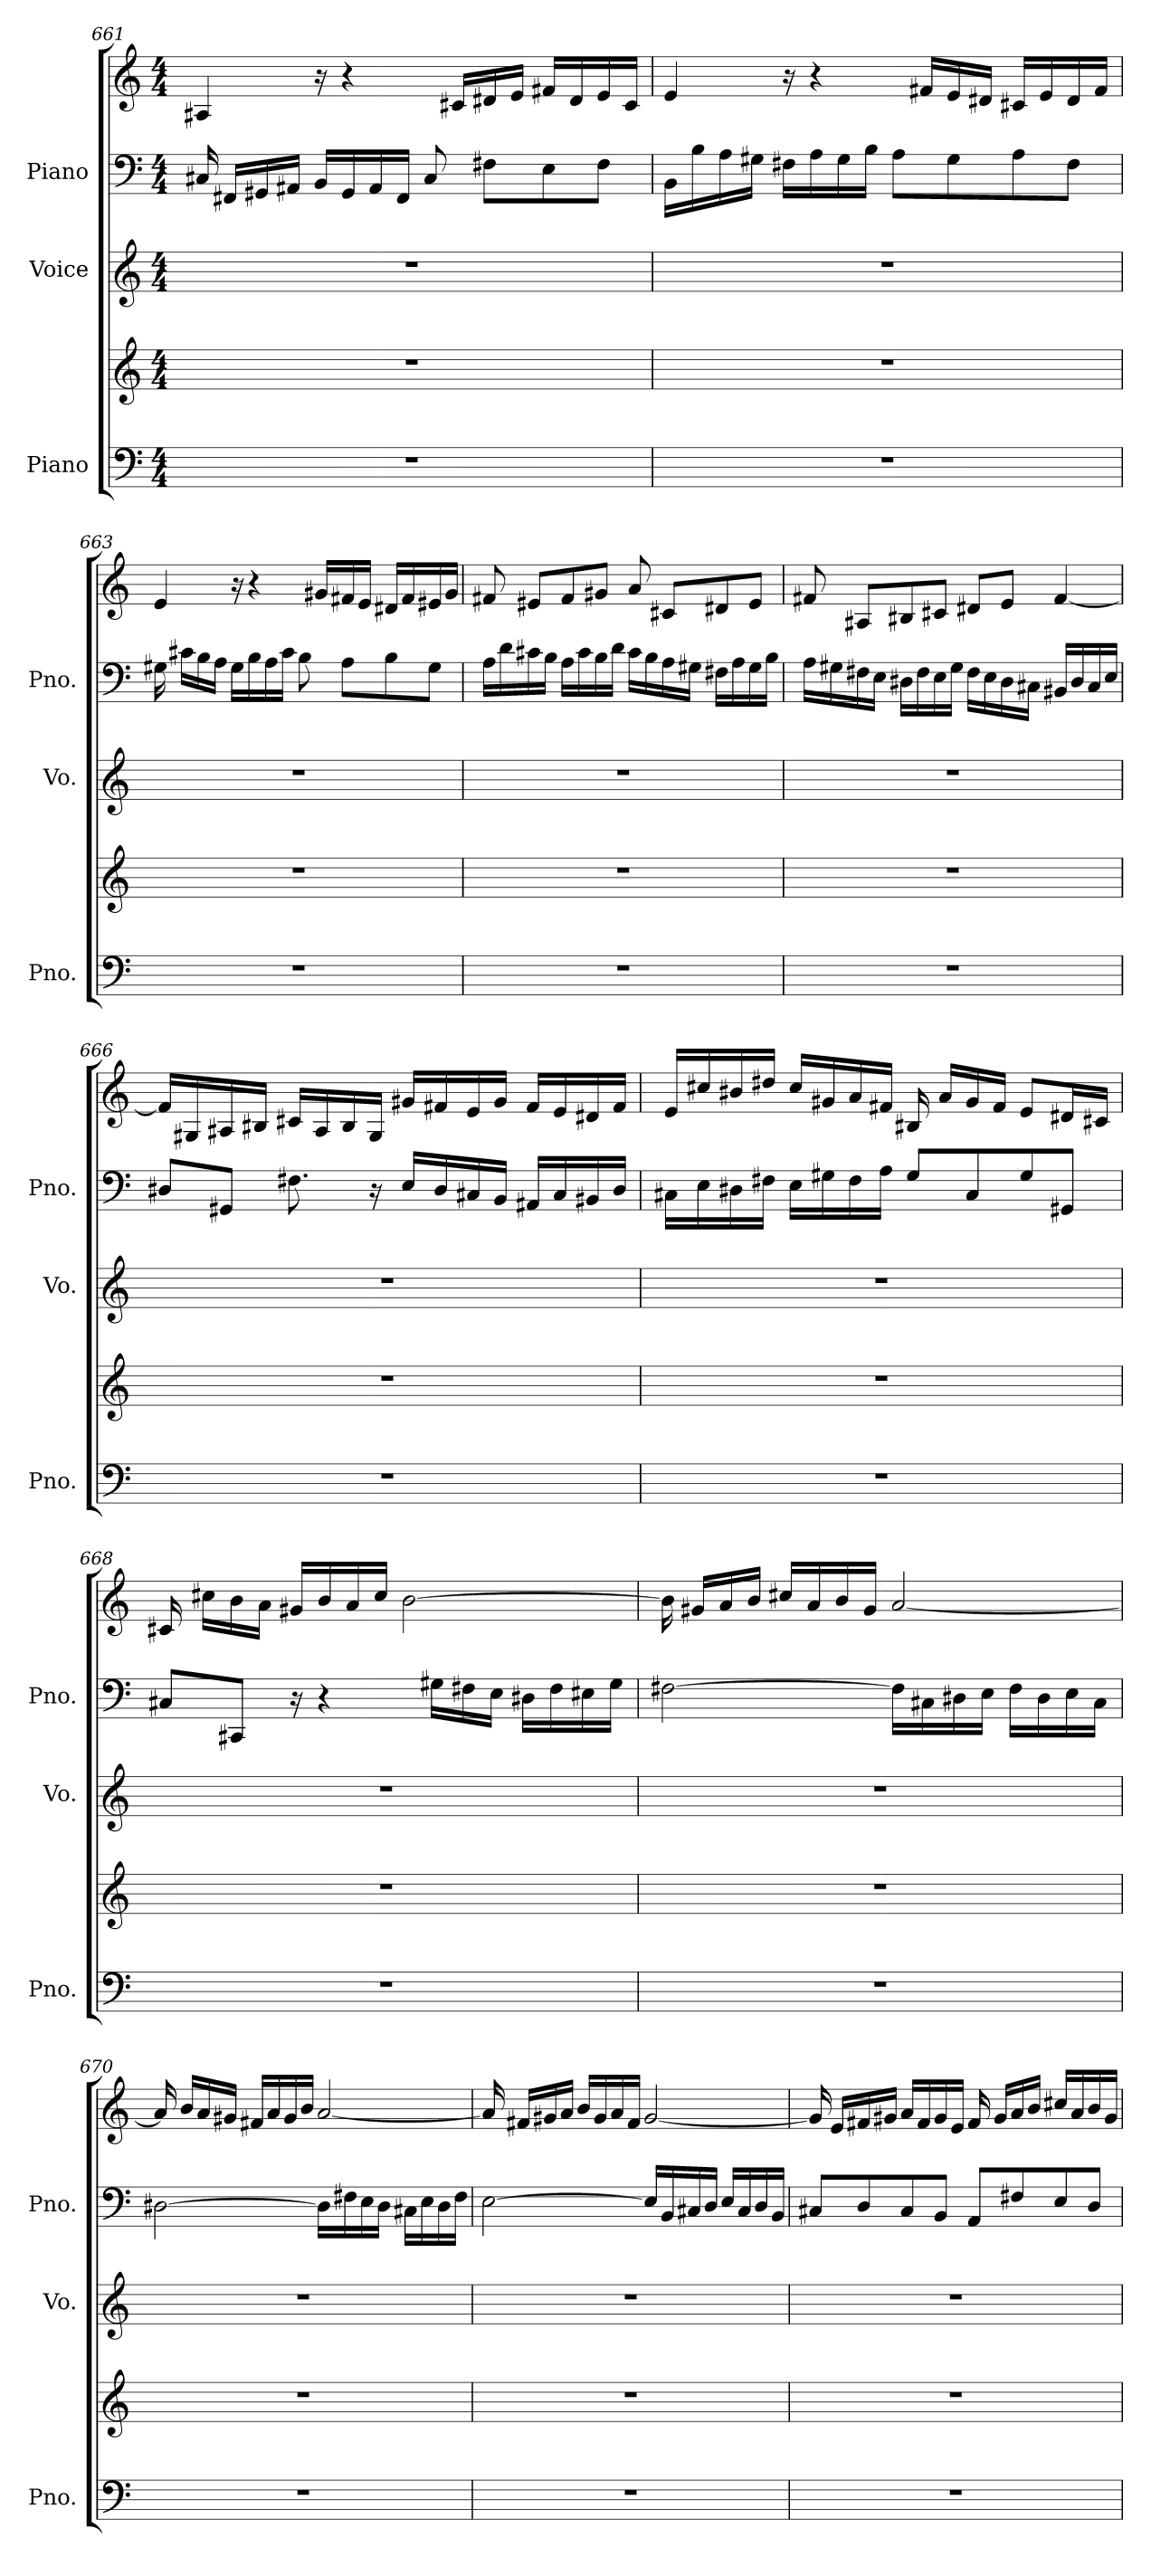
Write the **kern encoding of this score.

**kern	**kern	**kern	**kern	**kern
*part3	*part3	*part2	*part1	*part1
*staff5	*staff4	*staff3	*staff2	*staff1
*I"Piano	*	*I"Voice	*I"Piano	*
*I'Pno.	*	*I'Vo.	*I'Pno.	*
*clefF4	*clefG2	*clefG2	*clefF4	*clefG2
*k[]	*k[]	*k[]	*k[]	*k[]
*M4/4	*M4/4	*M4/4	*M4/4	*M4/4
=661	=661	=661	=661	=661
1r	1r	1r	16C#X/	4A#X/
.	.	.	16FF#X/LL	.
.	.	.	16GG#X/	.
.	.	.	16AA#X/JJ	.
.	.	.	16BB/LL	16r
.	.	.	16GG#/	4r
.	.	.	16AA#/	.
.	.	.	16FF#/JJ	.
.	.	.	8C#/	.
.	.	.	.	16c#X/LL
.	.	.	8F#X\L	16d#X/
.	.	.	.	16e/JJ
.	.	.	8E\	16f#X/LL
.	.	.	.	16d#/
.	.	.	8F#\J	16e/
.	.	.	.	16c#/JJ
!!LO:LB:g=z
=662	=662	=662	=662	=662
1r	1r	1r	16BB\LL	4e/
.	.	.	16B\	.
.	.	.	16A\	.
.	.	.	16G#X\JJ	.
.	.	.	16F#X\LL	16r
.	.	.	16A\	4r
.	.	.	16G#\	.
.	.	.	16B\JJ	.
.	.	.	8A\L	.
.	.	.	.	16f#X/LL
.	.	.	8G#\	16e/
.	.	.	.	16d#X/JJ
.	.	.	8A\	16c#X/LL
.	.	.	.	16e/
.	.	.	8F#\J	16d#/
.	.	.	.	16f#/JJ
=663	=663	=663	=663	=663
1r	1r	1r	16G#X\	4e/
.	.	.	16c#X\LL	.
.	.	.	16B\	.
.	.	.	16A\JJ	.
.	.	.	16G#\LL	16r
.	.	.	16B\	4r
.	.	.	16A\	.
.	.	.	16c#\JJ	.
.	.	.	8B\	.
.	.	.	.	16g#X/LL
.	.	.	8A\L	16f#X/
.	.	.	.	16e/JJ
.	.	.	8B\	16d#X/LL
.	.	.	.	16f#/
.	.	.	8G#\J	16e#X/
.	.	.	.	16g#/JJ
!!LO:LB:g=z
=664	=664	=664	=664	=664
1r	1r	1r	16A\LL	8f#X/
.	.	.	16d\	.
.	.	.	16c#X\	8e#X/L
.	.	.	16B\JJ	.
.	.	.	16A\LL	8f#/
.	.	.	16c#\	.
.	.	.	16B\	8g#X/J
.	.	.	16d\JJ	.
.	.	.	16c#\LL	8a/
.	.	.	16B\	.
.	.	.	16A\	8c#X/L
.	.	.	16G#X\JJ	.
.	.	.	16F#X\LL	8d#X/
.	.	.	16A\	.
.	.	.	16G#\	8e#/J
.	.	.	16B\JJ	.
=665	=665	=665	=665	=665
1r	1r	1r	16A\LL	8f#X/
.	.	.	16G#X\	.
.	.	.	16F#X\	8A#X/L
.	.	.	16E\JJ	.
.	.	.	16D#X\LL	8B#X/
.	.	.	16F#\	.
.	.	.	16E\	8c#X/J
.	.	.	16G#\JJ	.
.	.	.	16F#\LL	8d#X/L
.	.	.	16E\	.
.	.	.	16D#\	8e/J
.	.	.	16C#X\JJ	.
.	.	.	16BB#X/LL	[4f#/
.	.	.	16D#/	.
.	.	.	16C#/	.
.	.	.	16E/JJ	.
!!LO:LB:g=z
=666	=666	=666	=666	=666
1r	1r	1r	8D#X/L	16f#/LL]
.	.	.	.	16G#X/
.	.	.	8GG#X/J	16A#X/
.	.	.	.	16B#X/JJ
.	.	.	8.F#X\	16c#X/LL
.	.	.	.	16A#/
.	.	.	.	16B#/
.	.	.	16r	16G#/JJ
.	.	.	16E/LL	16g#X/LL
.	.	.	16D#/	16f#X/
.	.	.	16C#X/	16e/
.	.	.	16BB/JJ	16g#/JJ
.	.	.	16AA#X/LL	16f#/LL
.	.	.	16C#/	16e/
.	.	.	16BB#X/	16d#X/
.	.	.	16D#/JJ	16f#/JJ
!!LO:PB:g=z
=667	=667	=667	=667	=667
1r	1r	1r	16C#X\LL	16e/LL
.	.	.	16E\	16cc#X/
.	.	.	16D#X\	16b#X/
.	.	.	16F#X\JJ	16dd#X/JJ
.	.	.	16E\LL	16cc#/LL
.	.	.	16G#X\	16g#X/
.	.	.	16F#\	16a/
.	.	.	16A\JJ	16f#X/JJ
.	.	.	8G#/L	16B#X/
.	.	.	.	16a/LL
.	.	.	8C#/	16g#/
.	.	.	.	16f#/JJ
.	.	.	8G#/	8e/L
.	.	.	8GG#X/J	16d#X/L
.	.	.	.	16c#X/JJ
=668	=668	=668	=668	=668
1r	1r	1r	8C#X/L	16c#X/
.	.	.	.	16cc#X\LL
.	.	.	8CC#X/J	16b\
.	.	.	.	16a\JJ
.	.	.	16r	16g#X/LL
.	.	.	4r	16b/
.	.	.	.	16a/
.	.	.	.	16cc#/JJ
.	.	.	.	[2b\
.	.	.	16G#X\LL	.
.	.	.	16F#X\	.
.	.	.	16E\JJ	.
.	.	.	16D#X\LL	.
.	.	.	16F#\	.
.	.	.	16E#X\	.
.	.	.	16G#\JJ	.
!!LO:LB:g=z
=669	=669	=669	=669	=669
1r	1r	1r	[2F#X\	16b\]
.	.	.	.	16g#X/LL
.	.	.	.	16a/
.	.	.	.	16b/JJ
.	.	.	.	16cc#X/LL
.	.	.	.	16a/
.	.	.	.	16b/
.	.	.	.	16g#/JJ
.	.	.	16F#\LL]	[2a/
.	.	.	16C#X\	.
.	.	.	16D#X\	.
.	.	.	16E\JJ	.
.	.	.	16F#\LL	.
.	.	.	16D#\	.
.	.	.	16E\	.
.	.	.	16C#\JJ	.
=670	=670	=670	=670	=670
1r	1r	1r	[2D#X\	16a/]
.	.	.	.	16b/LL
.	.	.	.	16a/
.	.	.	.	16g#X/JJ
.	.	.	.	16f#X/LL
.	.	.	.	16a/
.	.	.	.	16g#/
.	.	.	.	16b/JJ
.	.	.	16D#\LL]	[2a/
.	.	.	16F#X\	.
.	.	.	16E\	.
.	.	.	16D#\JJ	.
.	.	.	16C#X\LL	.
.	.	.	16E\	.
.	.	.	16D#\	.
.	.	.	16F#\JJ	.
!!LO:LB:g=z
=671	=671	=671	=671	=671
1r	1r	1r	[2E\	16a/]
.	.	.	.	16f#X/LL
.	.	.	.	16g#X/
.	.	.	.	16a/JJ
.	.	.	.	16b/LL
.	.	.	.	16g#/
.	.	.	.	16a/
.	.	.	.	16f#/JJ
.	.	.	16E/LL]	[2g#/
.	.	.	16BB/	.
.	.	.	16C#X/	.
.	.	.	16D/JJ	.
.	.	.	16E/LL	.
.	.	.	16C#/	.
.	.	.	16D/	.
.	.	.	16BB/JJ	.
=672	=672	=672	=672	=672
1r	1r	1r	8C#X/L	16g#/]
.	.	.	.	16e/LL
.	.	.	8D/	16f#X/
.	.	.	.	16g#X/JJ
.	.	.	8C#/	16a/LL
.	.	.	.	16f#/
.	.	.	8BB/J	16g#/
.	.	.	.	16e/JJ
.	.	.	8AA/L	16f#/
.	.	.	.	16g#/LL
.	.	.	8F#X/	16a/
.	.	.	.	16b/JJ
.	.	.	8E/	16cc#X/LL
.	.	.	.	16a/
.	.	.	8D/J	16b/
.	.	.	.	16g#/JJ
=	=	=	=	=
*-	*-	*-	*-	*-
